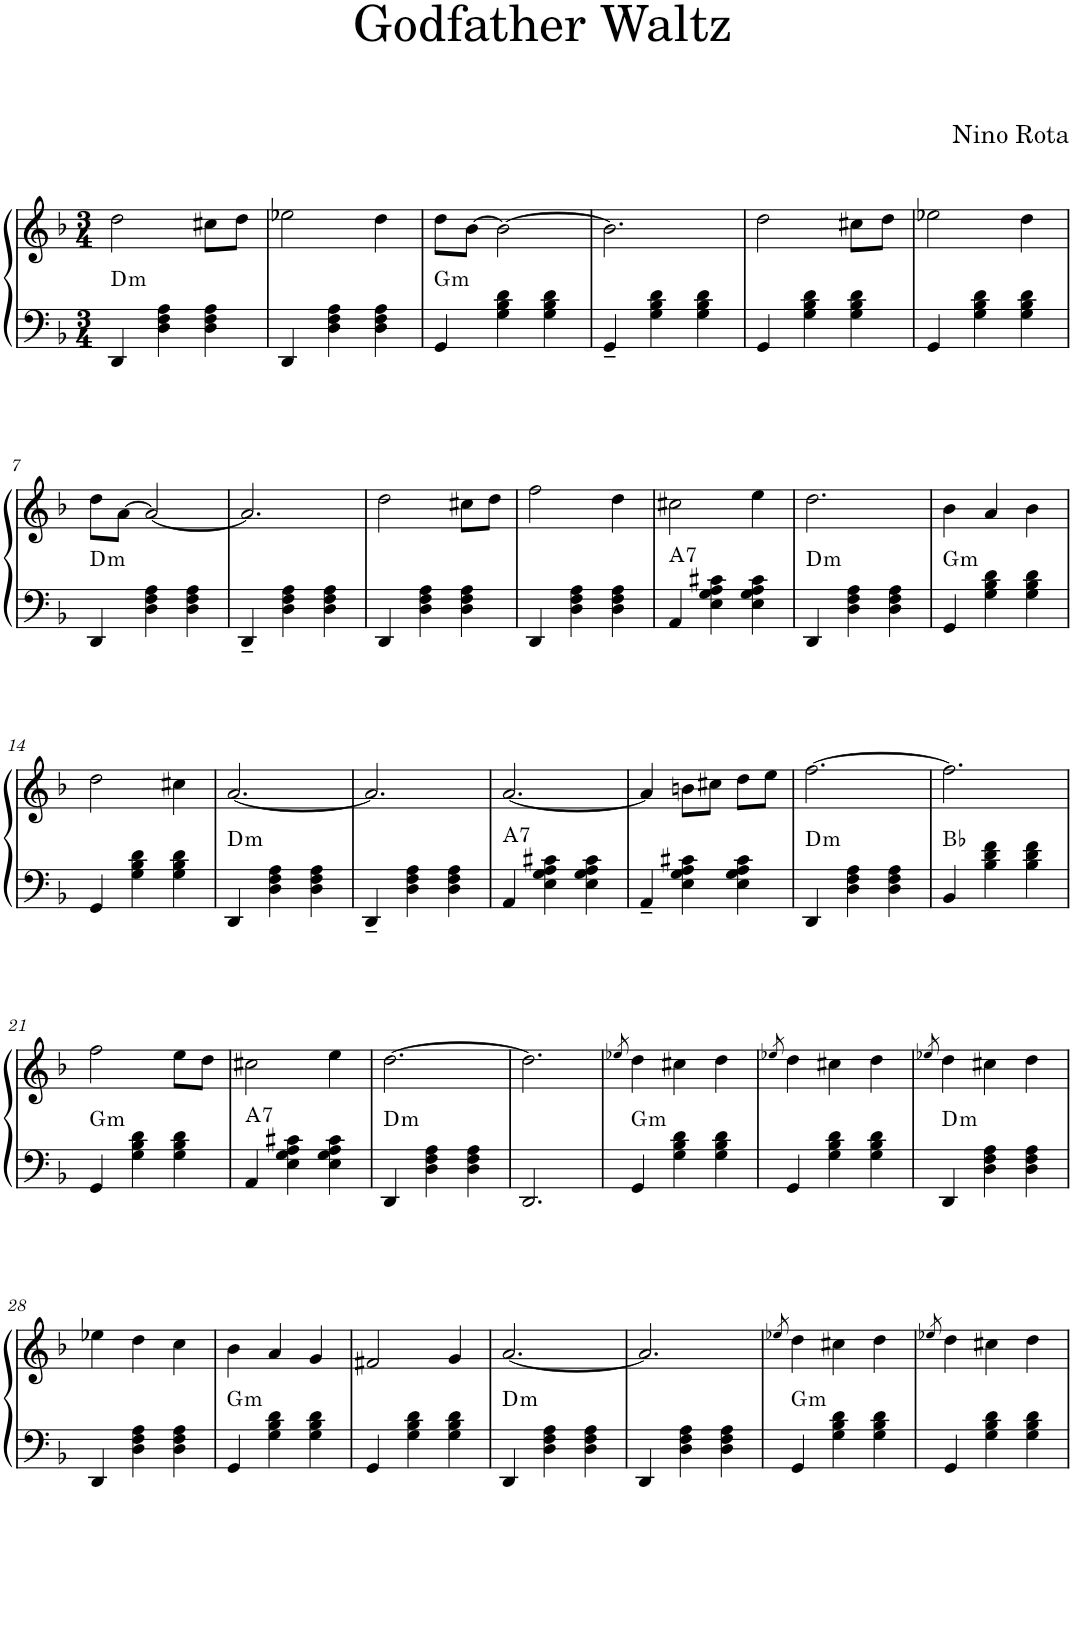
**kern	**kern	**harte
*part1	*part1	*part1
*staff2	*staff1	*
*I"Akordeon	*	*
*I'Ak.	*	*
*clefF4	*clefG2	*
*k[b-]	*k[b-]	*
*F:	*F:	*
*M3/4	*M3/4	*
=1	=1	=1
!	!	!LO:H:kt=m
4DD/	2dd\	D:min
4D\ 4F\ 4A\	.	.
4D\ 4F\ 4A\	8cc#X\L	.
.	8dd\J	.
=2	=2	=2
4DD/	2ee-X\	.
4D\ 4F\ 4A\	.	.
4D\ 4F\ 4A\	4dd\	.
=3	=3	=3
!	!	!LO:H:kt=m
4GG/	8dd\L	G:min
.	[8b-\J	.
4G\ 4B-\ 4d\	2b-\_	.
4G\ 4B-\ 4d\	.	.
=4	=4	=4
4GG~/	2.b-\]	.
4G\ 4B-\ 4d\	.	.
4G\ 4B-\ 4d\	.	.
=5	=5	=5
4GG/	2dd\	.
4G\ 4B-\ 4d\	.	.
4G\ 4B-\ 4d\	8cc#X\L	.
.	8dd\J	.
=6	=6	=6
4GG/	2ee-X\	.
4G\ 4B-\ 4d\	.	.
4G\ 4B-\ 4d\	4dd\	.
!!LO:LB:g=z
=7	=7	=7
!	!	!LO:H:kt=m
4DD/	8dd\L	D:min
.	[8a\J	.
4D\ 4F\ 4A\	2a/_	.
4D\ 4F\ 4A\	.	.
=8	=8	=8
4DD~/	2.a/]	.
4D\ 4F\ 4A\	.	.
4D\ 4F\ 4A\	.	.
=9	=9	=9
4DD/	2dd\	.
4D\ 4F\ 4A\	.	.
4D\ 4F\ 4A\	8cc#X\L	.
.	8dd\J	.
=10	=10	=10
4DD/	2ff\	.
4D\ 4F\ 4A\	.	.
4D\ 4F\ 4A\	4dd\	.
=11	=11	=11
!	!	!LO:H:kt=7
4AA/	2cc#X\	A:7
4E\ 4G\ 4A\ 4c#X\	.	.
4E\ 4G\ 4A\ 4c#\	4ee\	.
=12	=12	=12
!	!	!LO:H:kt=m
4DD/	2.dd\	D:min
4D\ 4F\ 4A\	.	.
4D\ 4F\ 4A\	.	.
=13	=13	=13
!	!	!LO:H:kt=m
4GG/	4b-\	G:min
4G\ 4B-\ 4d\	4a/	.
4G\ 4B-\ 4d\	4b-\	.
!!LO:LB:g=z
=14	=14	=14
4GG/	2dd\	.
4G\ 4B-\ 4d\	.	.
4G\ 4B-\ 4d\	4cc#X\	.
=15	=15	=15
!	!	!LO:H:kt=m
4DD/	[2.a/	D:min
4D\ 4F\ 4A\	.	.
4D\ 4F\ 4A\	.	.
=16	=16	=16
4DD~/	2.a/]	.
4D\ 4F\ 4A\	.	.
4D\ 4F\ 4A\	.	.
=17	=17	=17
!	!	!LO:H:kt=7
4AA/	[2.a/	A:7
4E\ 4G\ 4A\ 4c#X\	.	.
4E\ 4G\ 4A\ 4c#\	.	.
=18	=18	=18
4AA~/	4a/]	.
4E\ 4G\ 4A\ 4c#X\	8bn\L	.
.	8cc#X\J	.
4E\ 4G\ 4A\ 4c#\	8dd\L	.
.	8ee\J	.
=19	=19	=19
!	!	!LO:H:kt=m
4DD/	[2.ff\	D:min
4D\ 4F\ 4A\	.	.
4D\ 4F\ 4A\	.	.
=20	=20	=20
4BB-/	2.ff\]	Bb:maj
4B-\ 4d\ 4f\	.	.
4B-\ 4d\ 4f\	.	.
!!LO:LB:g=z
=21	=21	=21
!	!	!LO:H:kt=m
4GG/	2ff\	G:min
4G\ 4B-\ 4d\	.	.
4G\ 4B-\ 4d\	8ee\L	.
.	8dd\J	.
=22	=22	=22
!	!	!LO:H:kt=7
4AA/	2cc#X\	A:7
4E\ 4G\ 4A\ 4c#X\	.	.
4E\ 4G\ 4A\ 4c#\	4ee\	.
=23	=23	=23
!	!	!LO:H:kt=m
4DD/	[2.dd\	D:min
4D\ 4F\ 4A\	.	.
4D\ 4F\ 4A\	.	.
=24	=24	=24
2.DD/	2.dd\]	.
=25	=25	=25
.	8qee-X/	.
!	!	!LO:H:kt=m
4GG/	4dd\	G:min
4G\ 4B-\ 4d\	4cc#X\	.
4G\ 4B-\ 4d\	4dd\	.
=26	=26	=26
.	8qee-X/	.
4GG/	4dd\	.
4G\ 4B-\ 4d\	4cc#X\	.
4G\ 4B-\ 4d\	4dd\	.
=27	=27	=27
.	8qee-X/	.
!	!	!LO:H:kt=m
4DD/	4dd\	D:min
4D\ 4F\ 4A\	4cc#X\	.
4D\ 4F\ 4A\	4dd\	.
!!LO:LB:g=z
=28	=28	=28
4DD/	4ee-X\	.
4D\ 4F\ 4A\	4dd\	.
4D\ 4F\ 4A\	4cc\	.
=29	=29	=29
!	!	!LO:H:kt=m
4GG/	4b-\	G:min
4G\ 4B-\ 4d\	4a/	.
4G\ 4B-\ 4d\	4g/	.
=30	=30	=30
4GG/	2f#X/	.
4G\ 4B-\ 4d\	.	.
4G\ 4B-\ 4d\	4g/	.
=31	=31	=31
!	!	!LO:H:kt=m
4DD/	[2.a/	D:min
4D\ 4F\ 4A\	.	.
4D\ 4F\ 4A\	.	.
=32	=32	=32
4DD/	2.a/]	.
4D\ 4F\ 4A\	.	.
4D\ 4F\ 4A\	.	.
=33	=33	=33
.	8qee-X/	.
!	!	!LO:H:kt=m
4GG/	4dd\	G:min
4G\ 4B-\ 4d\	4cc#X\	.
4G\ 4B-\ 4d\	4dd\	.
=34	=34	=34
.	8qee-X/	.
4GG/	4dd\	.
4G\ 4B-\ 4d\	4cc#X\	.
4G\ 4B-\ 4d\	4dd\	.
=	=	=
*-	*-	*-
